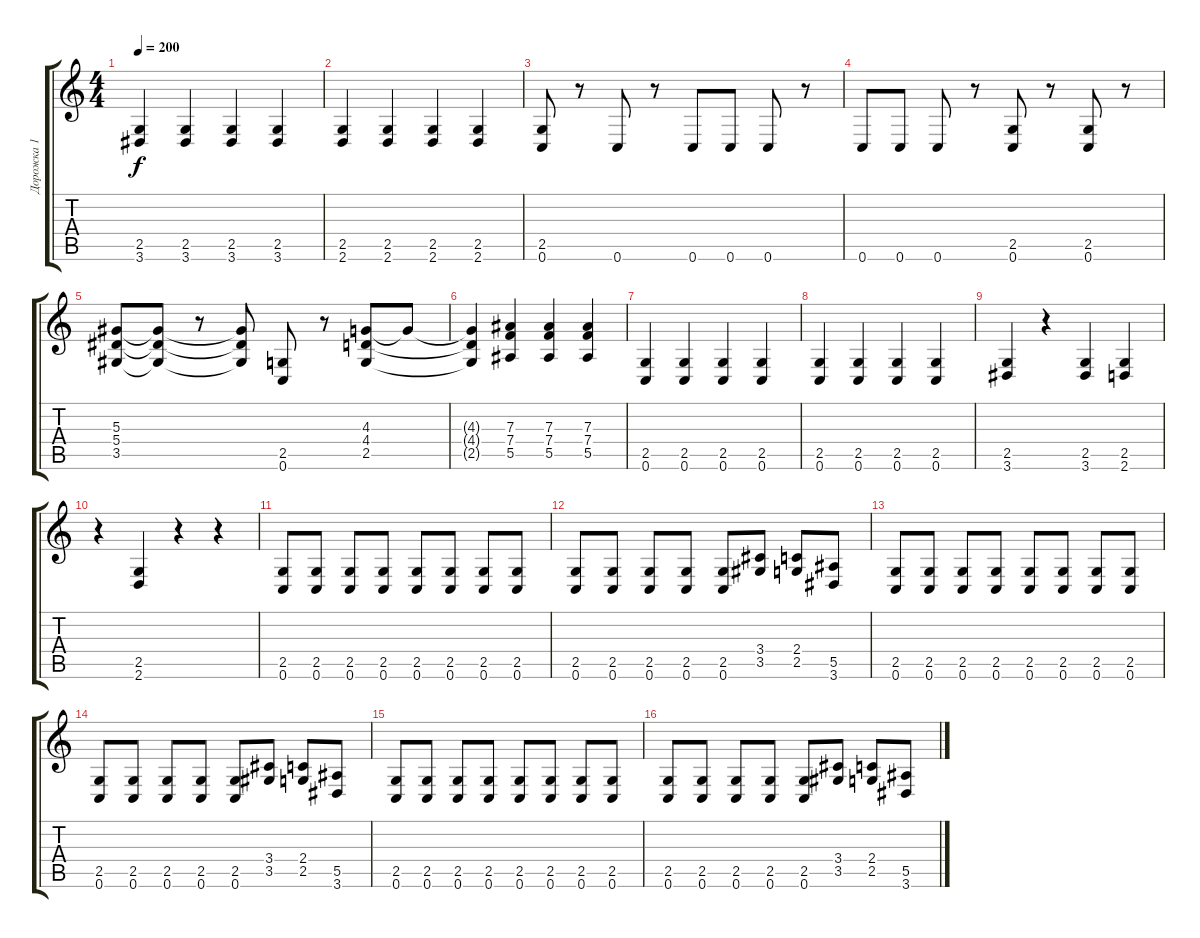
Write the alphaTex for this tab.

\track ("Дорожка 1" "Дорожка 1") {instrument distortionguitar}
\staff {score tabs}
\tuning (C4 G3 Eb3 Bb2 F2 C2) {hide}
\ts (4 4)
\tempo 200
\clef g2
\ks c
(2.5 3.6).4{dy f} (2.5 3.6).4 (2.5 3.6).4 (2.5 3.6).4 |
(2.5 2.6).4 (2.5 2.6).4 (2.5 2.6).4 (2.5 2.6).4 |
(2.5 0.6).8 r.8 0.6.8 r.8 0.6.8 0.6.8 0.6.8 r.8 |
0.6.8 0.6.8 0.6.8 r.8 (2.5 0.6).8 r.8 (2.5 0.6).8 r.8 |
(5.3 5.4 3.5).8 (5.3{t} 5.4{t} 3.5{t}).8 r.8 (5.3{t} 5.4{t} 3.5{t}).8 (2.5 0.6).8 r.8 (4.3 4.4 2.5).8 4.3{t}.8 |
(4.3{t} 4.4{t} 2.5{t}).4 (7.3 7.4 5.5).4 (7.3 7.4 5.5).4 (7.3 7.4 5.5).4 |
(2.5 0.6).4 (2.5 0.6).4 (2.5 0.6).4 (2.5 0.6).4 |
(2.5 0.6).4 (2.5 0.6).4 (2.5 0.6).4 (2.5 0.6).4 |
(2.5 3.6).4 r.4 (2.5 3.6).4 (2.5 2.6).4 |
r.4 (2.5 2.6).4 r.4 r.4 |
(2.5 0.6).8 (2.5 0.6).8 (2.5 0.6).8 (2.5 0.6).8 (2.5 0.6).8 (2.5 0.6).8 (2.5 0.6).8 (2.5 0.6).8 |
(2.5 0.6).8 (2.5 0.6).8 (2.5 0.6).8 (2.5 0.6).8 (2.5 0.6).8 (3.4 3.5).8 (2.4 2.5).8 (5.5 3.6).8 |
(2.5 0.6).8 (2.5 0.6).8 (2.5 0.6).8 (2.5 0.6).8 (2.5 0.6).8 (2.5 0.6).8 (2.5 0.6).8 (2.5 0.6).8 |
(2.5 0.6).8 (2.5 0.6).8 (2.5 0.6).8 (2.5 0.6).8 (2.5 0.6).8 (3.4 3.5).8 (2.4 2.5).8 (5.5 3.6).8 |
(2.5 0.6).8 (2.5 0.6).8 (2.5 0.6).8 (2.5 0.6).8 (2.5 0.6).8 (2.5 0.6).8 (2.5 0.6).8 (2.5 0.6).8 |
(2.5 0.6).8 (2.5 0.6).8 (2.5 0.6).8 (2.5 0.6).8 (2.5 0.6).8 (3.4 3.5).8 (2.4 2.5).8 (5.5 3.6).8
